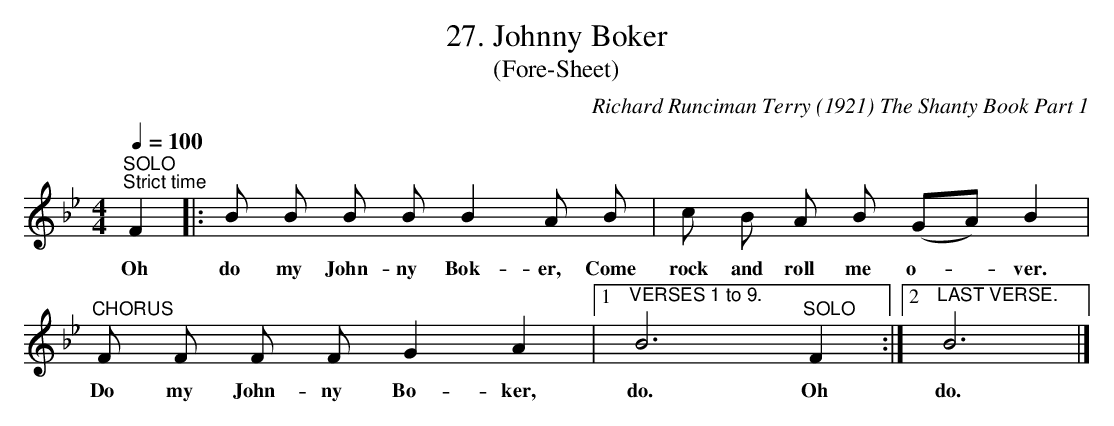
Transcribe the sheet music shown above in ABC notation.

X:1
T:27. Johnny Boker
T:(Fore-Sheet)
C:Richard Runciman Terry (1921) The Shanty Book Part 1
L:1/8
Q:1/4=100
M:4/4
K:Bb
"^SOLO""^Strict time" F2 |: B B B B B2 A B | c B A B (GA) B2 |$"^CHORUS" F F F F G2 A2 |1
w: Oh|do my John- ny Bok- er, Come|rock and roll me o-* ver.|Do my John- ny Bo- ker,|
"^VERSES 1 to 9." B6"^SOLO" F2 :|2"^LAST VERSE." B6 |]
w: do. Oh|do.|
